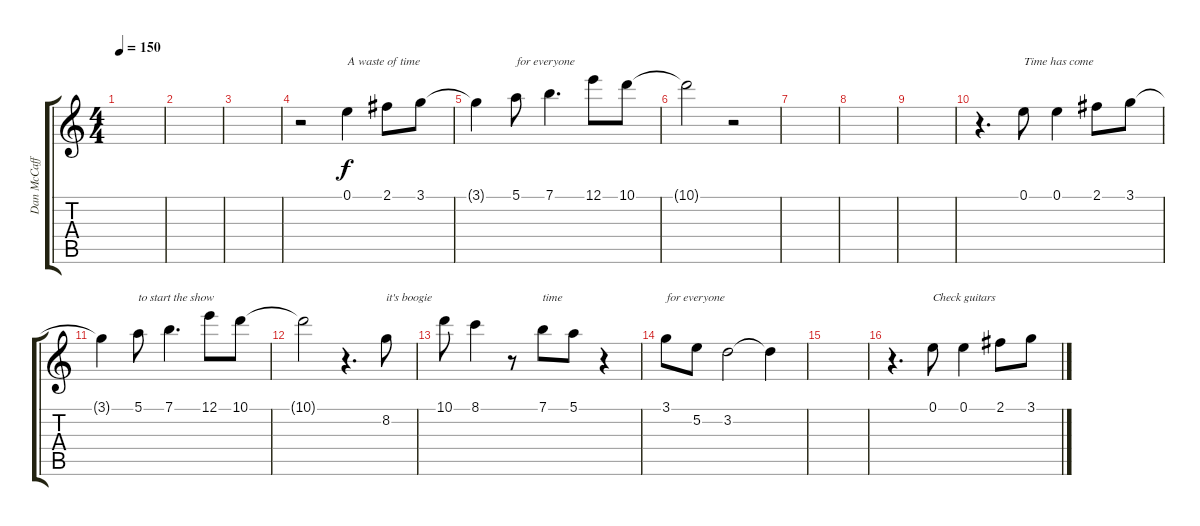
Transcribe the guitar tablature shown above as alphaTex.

\track ("Dan McCafferty (vocals)" "Dan McCaff") {instrument electricguitarjazz}
\staff {score tabs}
\tuning (E4 B3 G3 D3 A2 E2) {hide}
\ts (4 4)
\tempo 150
\clef g2
\ks c
|
|
|
r.2 0.1.4{txt "A waste of time"} 2.1.8 3.1.8 |
3.1{t}.4 5.1.8{txt "for everyone"} 7.1.4{d} 12.1.8 10.1.8 |
10.1{t}.2 r.2 |
|
|
|
r.4{d} 0.1.8{txt "Time has come"} 0.1.4 2.1.8 3.1.8 |
3.1{t}.4 5.1.8{txt "to start the show"} 7.1.4{d} 12.1.8 10.1.8 |
10.1{t}.2 r.4{d} 8.2.8{txt "it's boogie"} |
10.1.8 8.1.4 r.8 7.1.8{txt "time"} 5.1.8 r.4 |
3.1.8{txt "for everyone"} 5.2.8 3.2.2 3.2{t}.4 |
|
r.4{d} 0.1.8{txt "Check guitars"} 0.1.4 2.1.8 3.1.8
